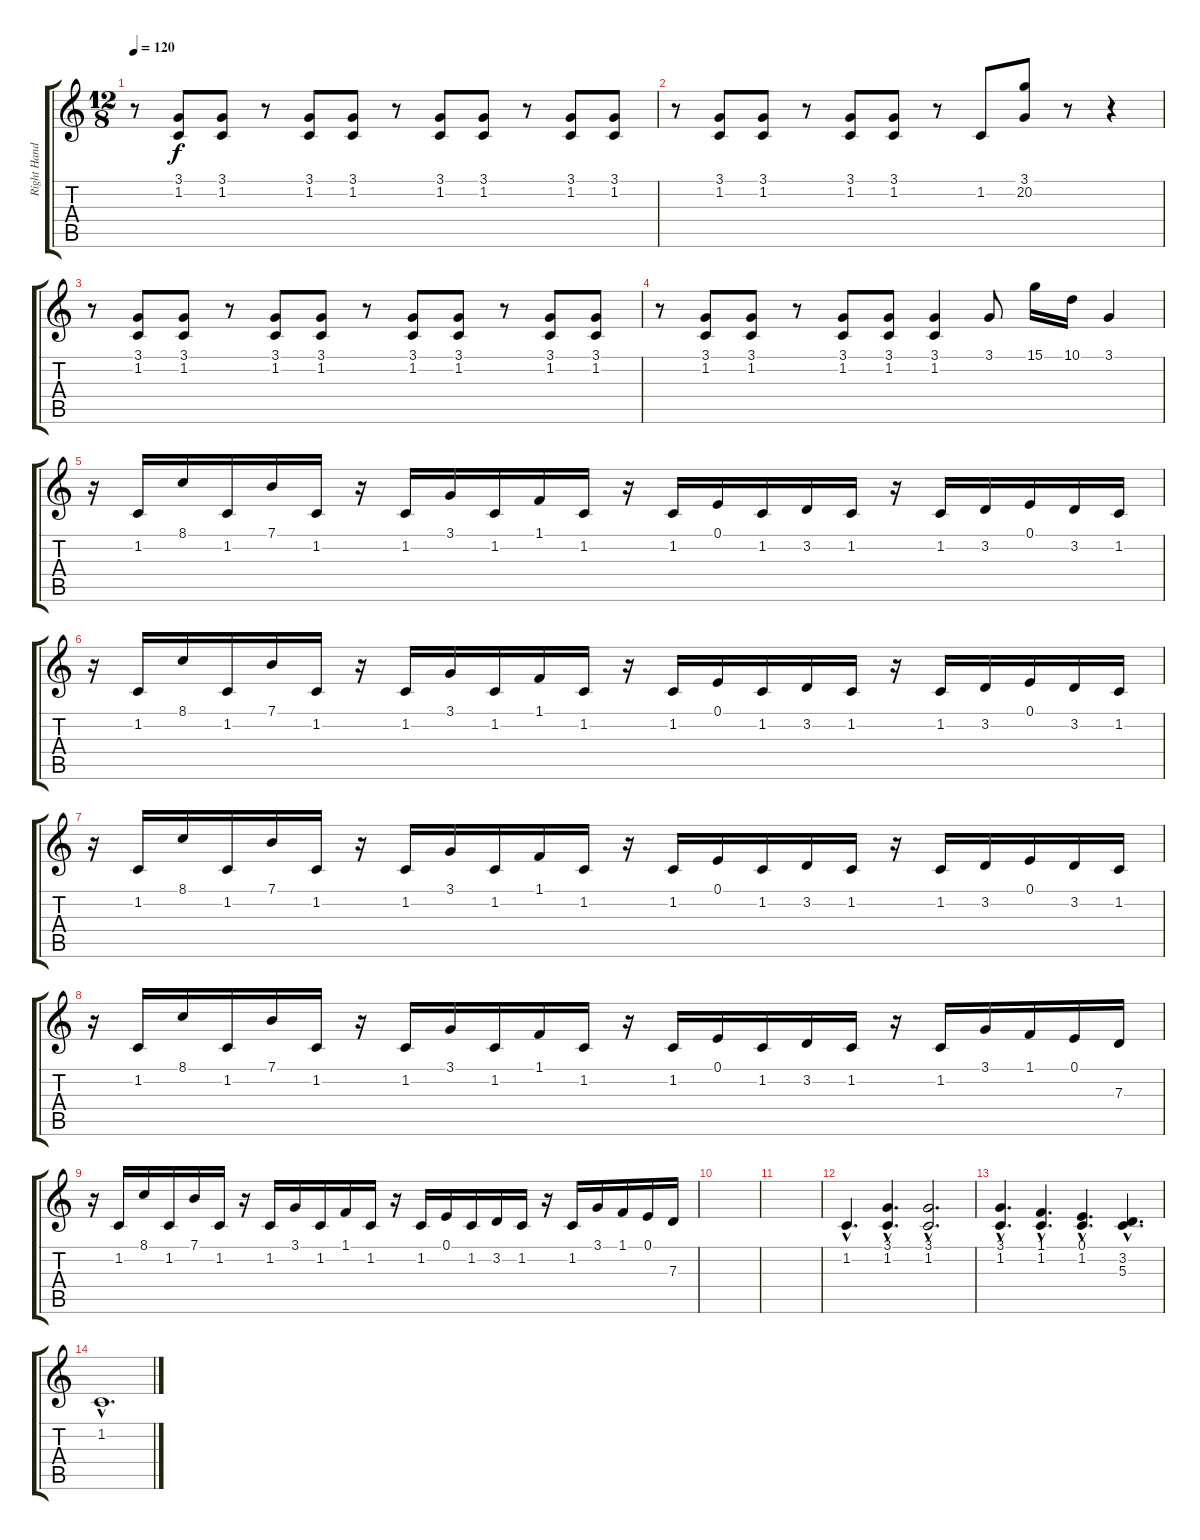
\track ("Right Hand" "Right Hand") {instrument acousticgrandpiano}
\staff {score tabs}
\tuning (E4 B3 G3 D3 A2 E2) {hide}
\ts (12 8)
\tempo 120
\clef g2
\ks c
r.8{dy f} (3.1 1.2).8 (3.1 1.2).8 r.8 (3.1 1.2).8 (3.1 1.2).8 r.8 (3.1 1.2).8 (3.1 1.2).8 r.8 (3.1 1.2).8 (3.1 1.2).8 |
r.8 (3.1 1.2).8 (3.1 1.2).8 r.8 (3.1 1.2).8 (3.1 1.2).8 r.8 1.2.8 (3.1 20.2).8 r.8 r.4 |
r.8 (3.1 1.2).8 (3.1 1.2).8 r.8 (3.1 1.2).8 (3.1 1.2).8 r.8 (3.1 1.2).8 (3.1 1.2).8 r.8 (3.1 1.2).8 (3.1 1.2).8 |
r.8 (3.1 1.2).8 (3.1 1.2).8 r.8 (3.1 1.2).8 (3.1 1.2).8 (3.1 1.2).4 3.1.8 15.1.16 10.1.16 3.1.4 |
r.16 1.2.16 8.1.16 1.2.16 7.1.16 1.2.16 r.16 1.2.16 3.1.16 1.2.16 1.1.16 1.2.16 r.16 1.2.16 0.1.16 1.2.16 3.2.16 1.2.16 r.16 1.2.16 3.2.16 0.1.16 3.2.16 1.2.16 |
r.16 1.2.16 8.1.16 1.2.16 7.1.16 1.2.16 r.16 1.2.16 3.1.16 1.2.16 1.1.16 1.2.16 r.16 1.2.16 0.1.16 1.2.16 3.2.16 1.2.16 r.16 1.2.16 3.2.16 0.1.16 3.2.16 1.2.16 |
r.16 1.2.16 8.1.16 1.2.16 7.1.16 1.2.16 r.16 1.2.16 3.1.16 1.2.16 1.1.16 1.2.16 r.16 1.2.16 0.1.16 1.2.16 3.2.16 1.2.16 r.16 1.2.16 3.2.16 0.1.16 3.2.16 1.2.16 |
r.16 1.2.16 8.1.16 1.2.16 7.1.16 1.2.16 r.16 1.2.16 3.1.16 1.2.16 1.1.16 1.2.16 r.16 1.2.16 0.1.16 1.2.16 3.2.16 1.2.16 r.16 1.2.16 3.1.16 1.1.16 0.1.16 7.3.16 |
r.16 1.2.16 8.1.16 1.2.16 7.1.16 1.2.16 r.16 1.2.16 3.1.16 1.2.16 1.1.16 1.2.16 r.16 1.2.16 0.1.16 1.2.16 3.2.16 1.2.16 r.16 1.2.16 3.1.16 1.1.16 0.1.16 7.3.16 |
|
|
1.2{hac}.4{d} (3.1{hac} 1.2{hac}).4{d} (3.1{hac} 1.2{hac}).2{d} |
(3.1{hac} 1.2{hac}).4{d} (1.1{hac} 1.2{hac}).4{d} (0.1{hac} 1.2{hac}).4{d} (3.2{hac} 5.3{hac}).4{d} |
1.2{hac}.1{d}
